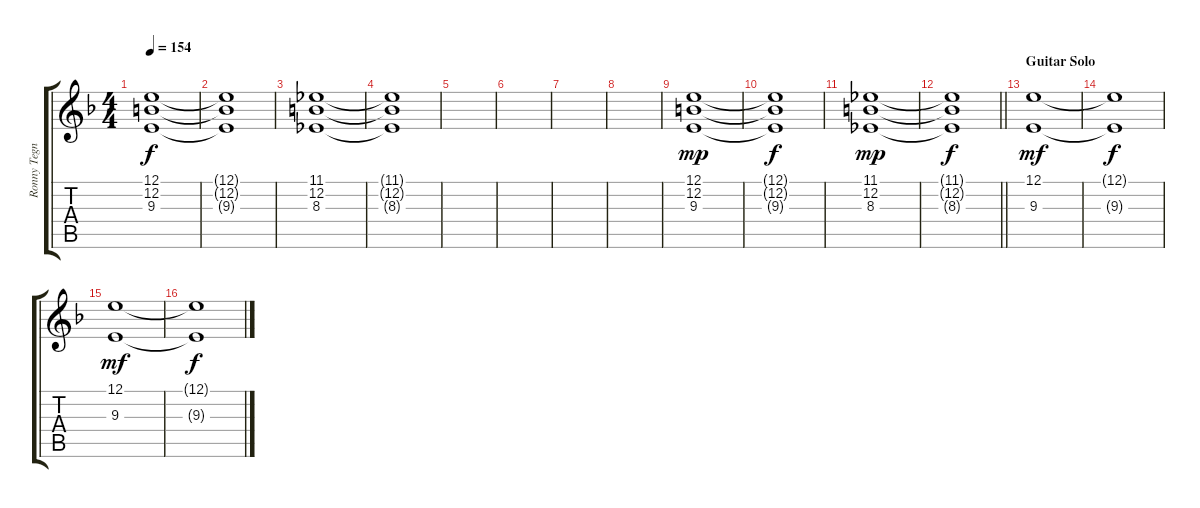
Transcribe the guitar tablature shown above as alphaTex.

\track ("Ronny Tegner" "Ronny Tegn") {instrument stringensemble1}
\staff {score tabs}
\tuning (E4 B3 G3 D3 A2 E2) {hide}
\ts (4 4)
\tempo 154
\clef g2
\ks f
(12.1 12.2 9.3).1{dy f} |
(12.1{t} 12.2{t} 9.3{t}).1 |
(11.1 12.2 8.3).1 |
(11.1{t} 12.2{t} 8.3{t}).1 |
|
|
|
|
(12.1 12.2 9.3).1{dy mp} |
(12.1{t} 12.2{t} 9.3{t}).1{dy f} |
(11.1 12.2 8.3).1{dy mp} |
\barLineRight lightlight
(11.1{t} 12.2{t} 8.3{t}).1{dy f} |
\section ("" "Guitar Solo")
(12.1 9.3).1{dy mf} |
(12.1{t} 9.3{t}).1{dy f} |
(12.1 9.3).1{dy mf} |
(12.1{t} 9.3{t}).1{dy f}
